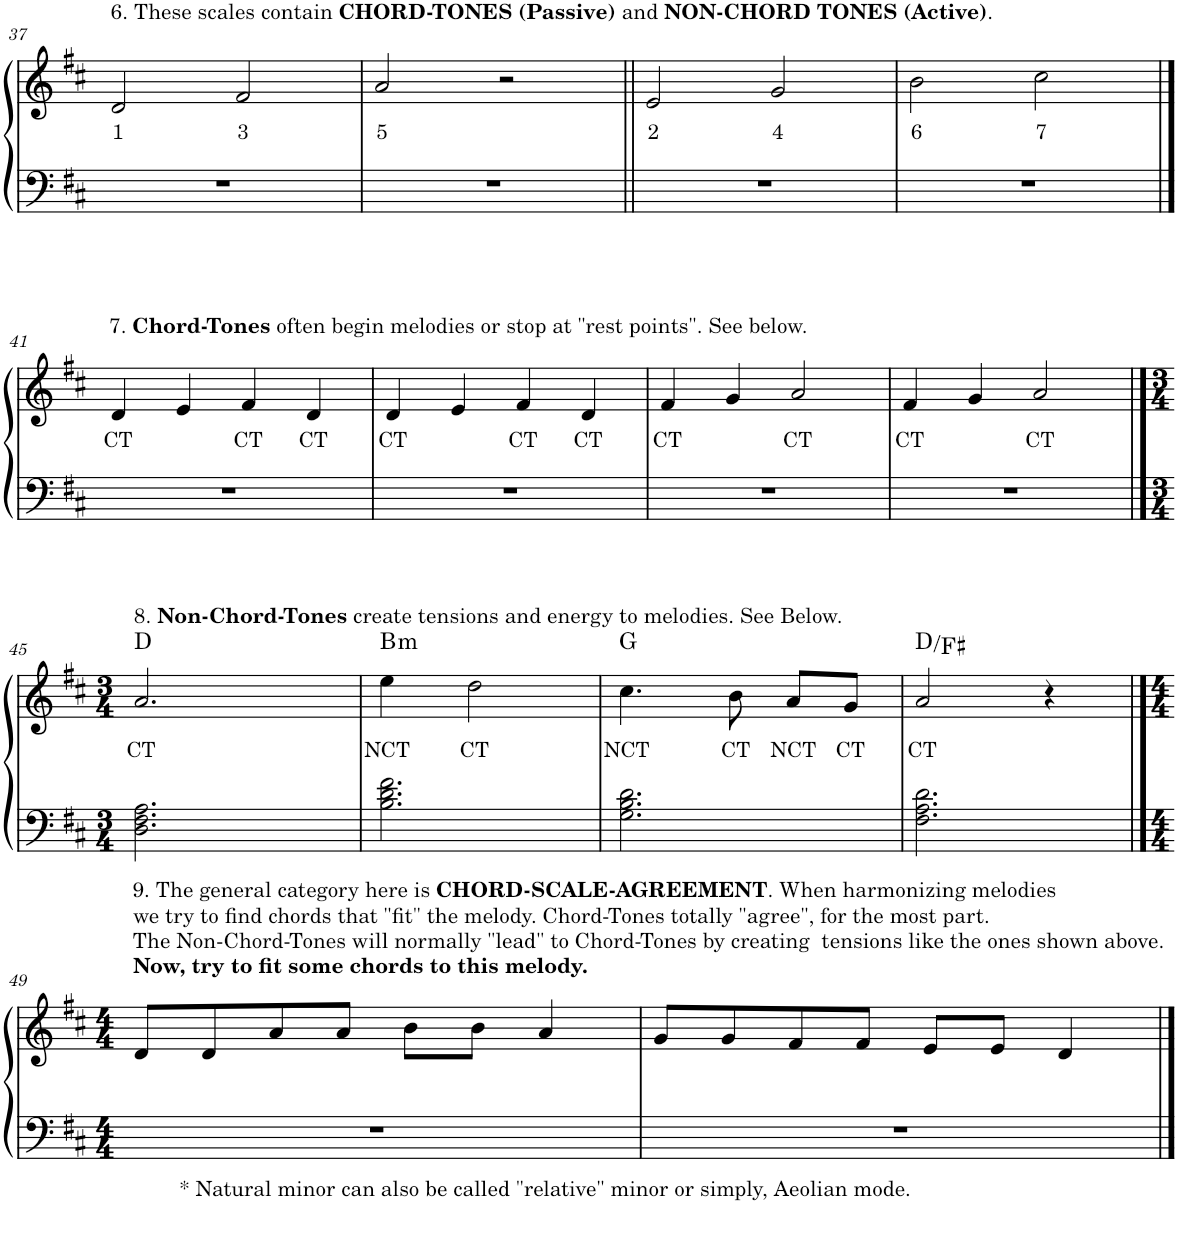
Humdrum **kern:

**kern	**kern	**text	**harte
*part1	*part1	*part1	*part1
*staff2	*staff1	*staff1	*
*I"Piano	*	*	*
*I'Pno.	*	*	*
!!LO:PB:g=z
*clefF4	*clefG2	*	*
*k[f#c#]	*k[f#c#]	*	*
*M4/4	*M4/4	*	*
=37	=37	=37	=37
!	!LO:TX:a:t=6. These scales contain	!	!
!	!LO:TX:a:B:t=CHORD-TONES (Passive)	!	!
!	!LO:TX:a:t=and	!	!
!	!LO:TX:a:B:t=NON-CHORD TONES (Active)	!	!
!	!LO:TX:a:t=.	!	!
!	!	!LO:LY:b	!
1r	2d/	1	.
!	!	!LO:LY:b	!
.	2f#/	3	.
=38	=38	=38	=38
!	!	!LO:LY:b	!
1r	2a/	5	.
.	2r	.	.
=39||	=39||	=39||	=39||
!	!	!LO:LY:b	!
1r	2e/	2	.
!	!	!LO:LY:b	!
.	2g/	4	.
=40	=40	=40	=40
!	!	!LO:LY:b	!
1r	2b\	6	.
!	!	!LO:LY:b	!
.	2cc#\	7	.
!!LO:LB:g=z
==41	==41	==41	==41
!	!LO:TX:a:t=7.	!	!
!	!LO:TX:a:B:t=Chord-Tones	!	!
!	!LO:TX:a:t=often begin melodies or stop at "rest points". See below.	!	!
!	!	!LO:LY:b	!
1r	4d/	CT	.
.	4e/	.	.
!	!	!LO:LY:b	!
.	4f#/	CT	.
!	!	!LO:LY:b	!
.	4d/	CT	.
=42	=42	=42	=42
!	!	!LO:LY:b	!
1r	4d/	CT	.
.	4e/	.	.
!	!	!LO:LY:b	!
.	4f#/	CT	.
!	!	!LO:LY:b	!
.	4d/	CT	.
=43	=43	=43	=43
!	!	!LO:LY:b	!
1r	4f#/	CT	.
.	4g/	.	.
!	!	!LO:LY:b	!
.	2a/	CT	.
=44	=44	=44	=44
!	!	!LO:LY:b	!
1r	4f#/	CT	.
.	4g/	.	.
!	!	!LO:LY:b	!
.	2a/	CT	.
!!LO:LB:g=z
==45	==45	==45	==45
*k[f#c#]	*k[f#c#]	*	*
*M3/4	*M3/4	*	*
!	!LO:TX:a:t=8.	!	!
!	!LO:TX:a:B:t=Non-Chord-Tones	!	!
!	!LO:TX:a:t=create tensions and energy to melodies. See Below.	!	!
!	!	!LO:LY:b	!
2.D\ 2.F#\ 2.A\	2.a/	CT	D:maj
=46	=46	=46	=46
!	!	!LO:LY:b	!LO:H:kt=m
2.B\ 2.d\ 2.f#\	4ee\	NCT	B:min
!	!	!LO:LY:b	!
.	2dd\	CT	.
=47	=47	=47	=47
!	!	!LO:LY:b	!
2.G\ 2.B\ 2.d\	4.cc#\	NCT	G:maj
!	!	!LO:LY:b	!
.	8b\	CT	.
!	!	!LO:LY:b	!
.	8a/L	NCT	.
!	!	!LO:LY:b	!
.	8g/J	CT	.
=48	=48	=48	=48
!	!	!LO:LY:b	!
2.F#\ 2.A\ 2.d\	2a/	CT	D:maj/3
.	4r	.	.
!!LO:LB:g=z
==49	==49	==49	==49
*M4/4	*M4/4	*	*
!	!LO:TX:a:t=9. The general category here is	!	!
!	!LO:TX:a:B:t=CHORD-SCALE-AGREEMENT	!	!
!	!LO:TX:a:t=. When harmonizing melodies	!	!
!	!LO:TX:a:t=we try to find chords that "fit" the melody. Chord-Tones totally "agree", for the most part.	!	!
!	!LO:TX:a:t=The Non-Chord-Tones will normally "lead" to Chord-Tones by creating  tensions like the ones shown above.	!	!
!	!LO:TX:a:B:t=Now, try to fit some chords to this melody.	!	!
!LO:TX:b:t=* Natural minor can also be called "relative" minor or simply, Aeolian mode.	!	!	!
1r	8d/L	.	.
.	8d/	.	.
.	8a/	.	.
.	8a/J	.	.
.	8b\L	.	.
.	8b\J	.	.
.	4a/	.	.
=50	=50	=50	=50
1r	8g/L	.	.
.	8g/	.	.
.	8f#/	.	.
.	8f#/J	.	.
.	8e/L	.	.
.	8e/J	.	.
.	4d/	.	.
==	==	==	==
*-	*-	*-	*-
